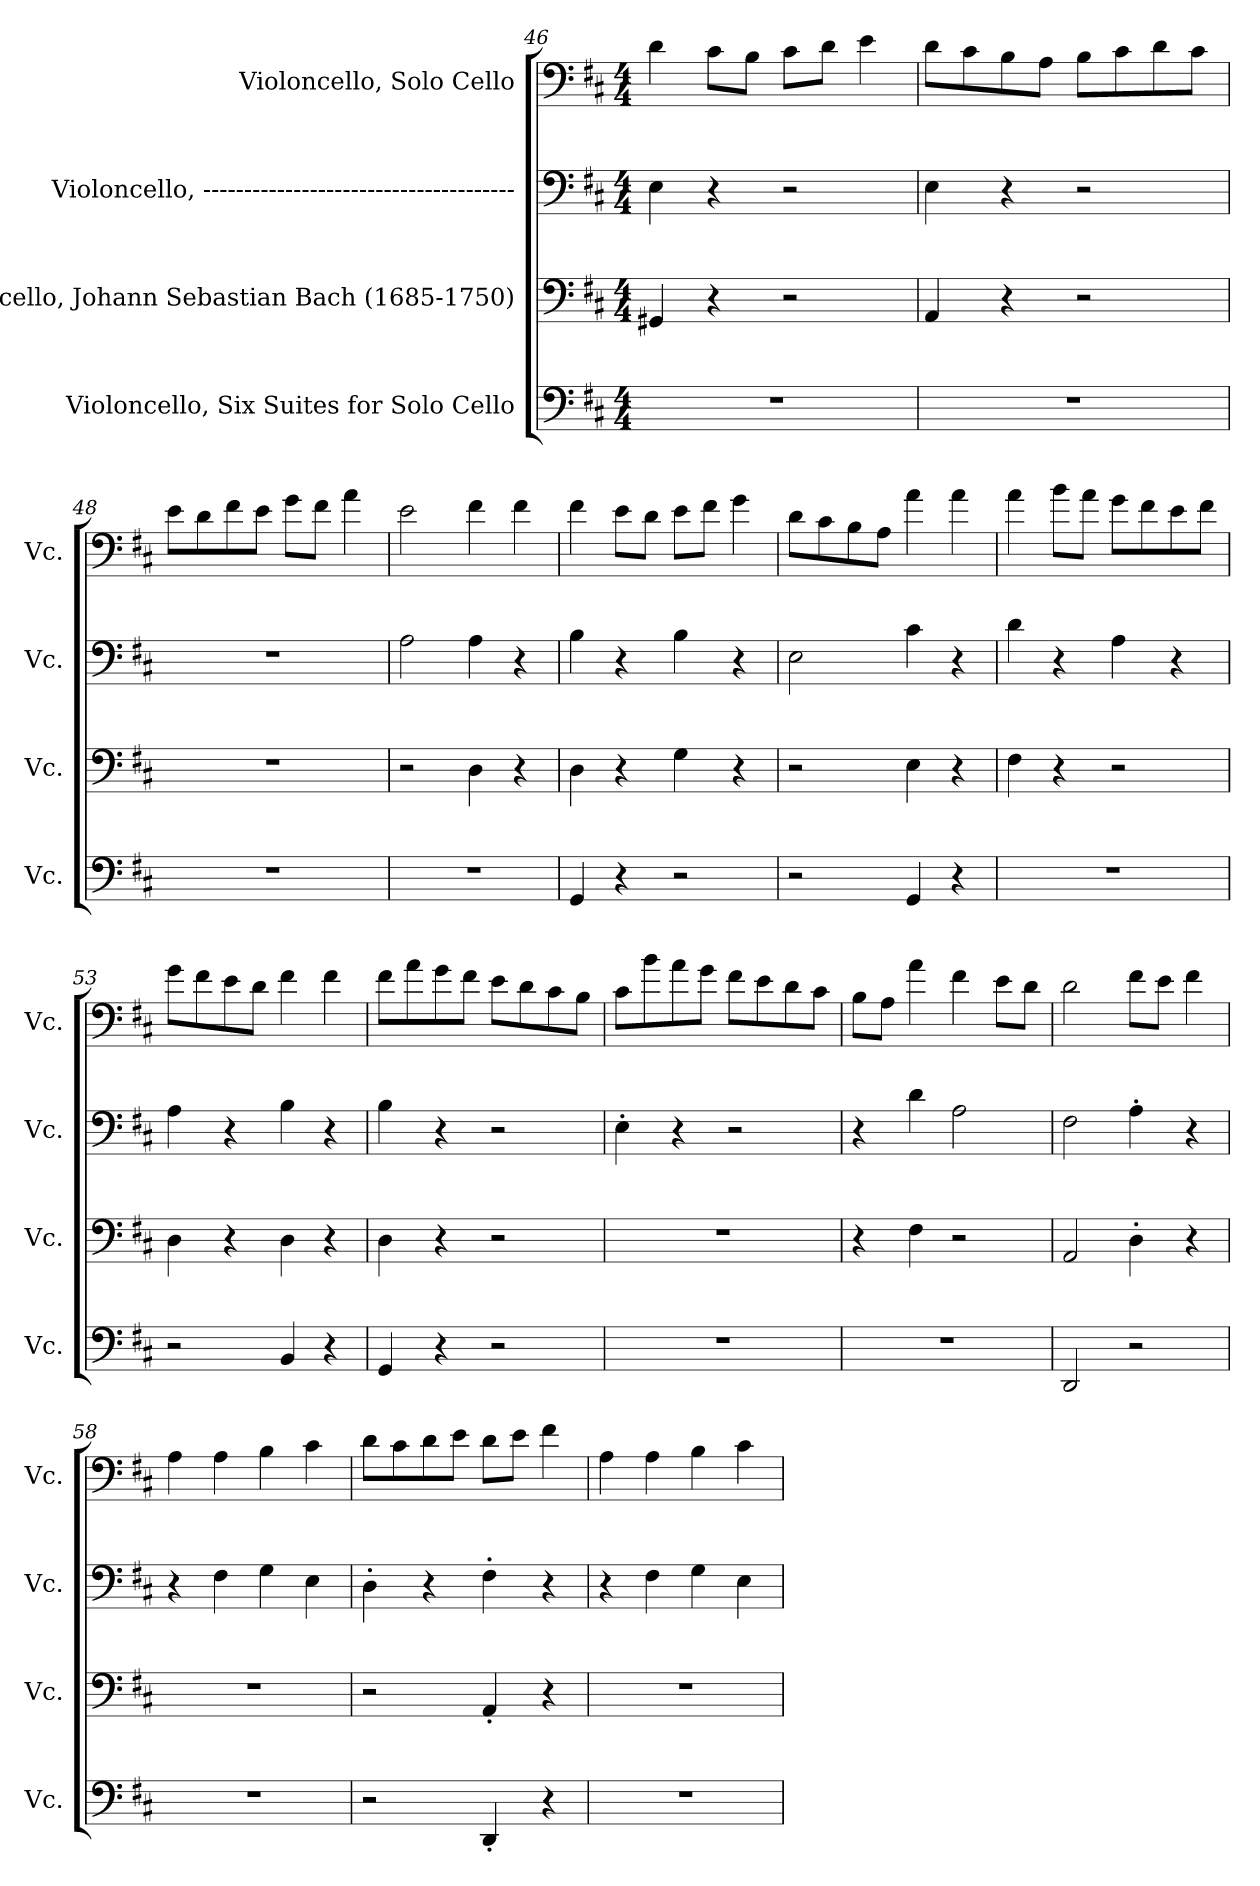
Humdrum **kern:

**kern	**kern	**kern	**kern
*part4	*part3	*part2	*part1
*staff4	*staff3	*staff2	*staff1
*I"Violoncello, Six Suites for Solo Cello	*I"Violoncello, Johann Sebastian Bach  (1685-1750)	*I"Violoncello, --------------------------------------	*I"Violoncello, Solo Cello
*I'Vc.	*I'Vc.	*I'Vc.	*I'Vc.
!!LO:LB:g=z
*clefF4	*clefF4	*clefF4	*clefF4
*k[f#c#]	*k[f#c#]	*k[f#c#]	*k[f#c#]
*M4/4	*M4/4	*M4/4	*M4/4
=46	=46	=46	=46
1r	4GG#X/	4E\	4d\
.	4r	4r	8c#\L
.	.	.	8B\J
.	2r	2r	8c#\L
.	.	.	8d\J
.	.	.	4e\
=47	=47	=47	=47
1r	4AA/	4E\	8d\L
.	.	.	8c#\
.	4r	4r	8B\
.	.	.	8A\J
.	2r	2r	8B\L
.	.	.	8c#\
.	.	.	8d\
.	.	.	8c#\J
=48	=48	=48	=48
1r	1r	1r	8e\L
.	.	.	8d\
.	.	.	8f#\
.	.	.	8e\J
.	.	.	8g\L
.	.	.	8f#\J
.	.	.	4a\
=49	=49	=49	=49
1r	2r	2A\	2e\
.	4D\	4A\	4f#\
.	4r	4r	4f#\
=50	=50	=50	=50
4GG/	4D\	4B\	4f#\
4r	4r	4r	8e\L
.	.	.	8d\J
2r	4G\	4B\	8e\L
.	.	.	8f#\J
.	4r	4r	4g\
!!LO:LB:g=z
=51	=51	=51	=51
2r	2r	2E\	8d\L
.	.	.	8c#\
.	.	.	8B\
.	.	.	8A\J
4GG/	4E\	4c#\	4a\
4r	4r	4r	4a\
=52	=52	=52	=52
1r	4F#\	4d\	4a\
.	4r	4r	8b\L
.	.	.	8a\J
.	2r	4A\	8g\L
.	.	.	8f#\
.	.	4r	8e\
.	.	.	8f#\J
=53	=53	=53	=53
2r	4D\	4A\	8g\L
.	.	.	8f#\
.	4r	4r	8e\
.	.	.	8d\J
4BB/	4D\	4B\	4f#\
4r	4r	4r	4f#\
=54	=54	=54	=54
4GG/	4D\	4B\	8f#\L
.	.	.	8a\
4r	4r	4r	8g\
.	.	.	8f#\J
2r	2r	2r	8e\L
.	.	.	8d\
.	.	.	8c#\
.	.	.	8B\J
!!LO:PB:g=z
=55	=55	=55	=55
1r	1r	4E'\	8c#\L
.	.	.	8b\
.	.	4r	8a\
.	.	.	8g\J
.	.	2r	8f#\L
.	.	.	8e\
.	.	.	8d\
.	.	.	8c#\J
=56	=56	=56	=56
1r	4r	4r	8B\L
.	.	.	8A\J
.	4F#\	4d\	4a\
.	2r	2A\	4f#\
.	.	.	8e\L
.	.	.	8d\J
=57	=57	=57	=57
2DD/	2AA/	2F#\	2d\
2r	4D'\	4A'\	8f#\L
.	.	.	8e\J
.	4r	4r	4f#\
=58	=58	=58	=58
1r	1r	4r	4A\
.	.	4F#\	4A\
.	.	4G\	4B\
.	.	4E\	4c#\
=59	=59	=59	=59
2r	2r	4D'\	8d\L
.	.	.	8c#\
.	.	4r	8d\
.	.	.	8e\J
4DD'/	4AA'/	4F#'\	8d\L
.	.	.	8e\J
4r	4r	4r	4f#\
!!LO:LB:g=z
=60	=60	=60	=60
1r	1r	4r	4A\
.	.	4F#\	4A\
.	.	4G\	4B\
.	.	4E\	4c#\
=	=	=	=
*-	*-	*-	*-
